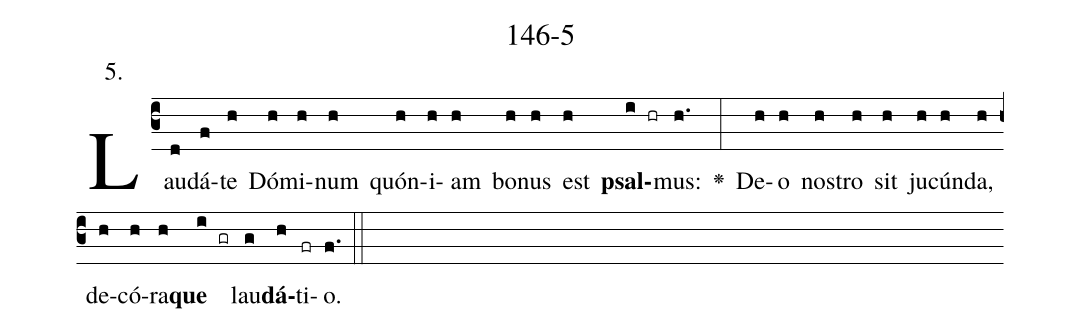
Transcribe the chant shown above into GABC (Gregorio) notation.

name: 146-5;
annotation: 5.;
%%
(c3)Lau(d)dá(f)te(h) Dó(h)mi(h)num(h) quón(h)i(h)am(h) bo(h)nus(h) est(h) <b>psal</b>(i hr)mus:(h.) <v>\greheightstar</v>(:) De(h)o(h) nos(h)tro(h) sit(h) ju(h)cún(h)da,(h) de(h)có(h)ra(h)<b>que</b>(i gr) lau(g)<b>dá</b>(h)ti(fr)o.(f.) (::)


%E(h) u(h) o(i) u(g) a(h) e.(f.) (::)
